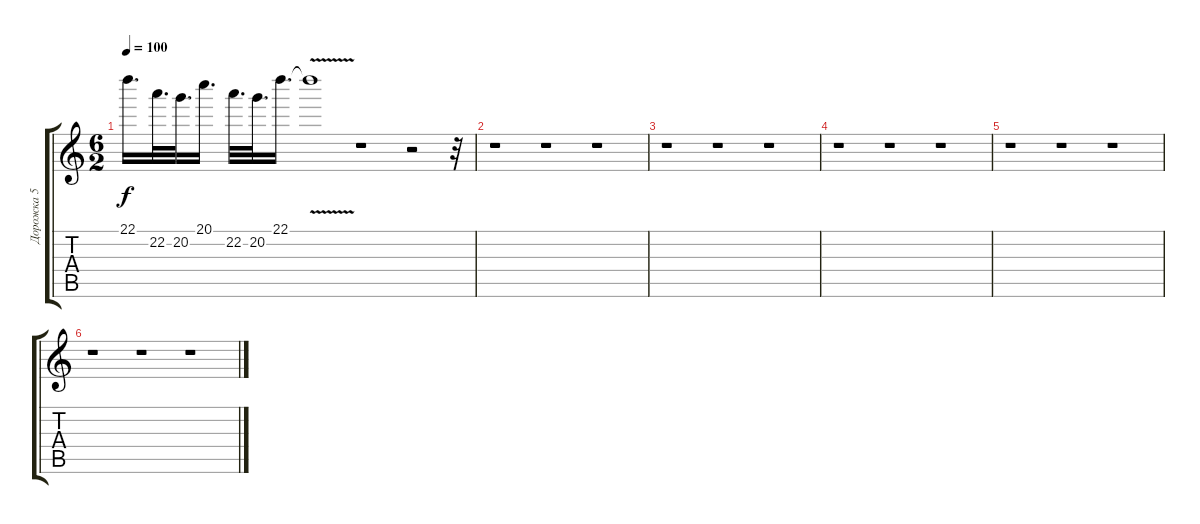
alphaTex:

\track ("Дорожка 5" "Дорожка 5") {instrument distortionguitar}
\staff {score tabs}
\tuning (E4 B3 G3 D3 A2 E2) {hide}
\ts (6 2)
\tempo 100
\clef g2
\ks c
22.1.16{d dy f} 22.2.32{d} 20.2.32{d} 20.1.16{d} 22.2.32{d} 20.2.32{d} 22.1.16{d} 22.1{v t}.1 r.1 r.2 r.32 |
r.1 r.1 r.1 |
r.1 r.1 r.1 |
r.1 r.1 r.1 |
r.1 r.1 r.1 |
r.1 r.1 r.1
